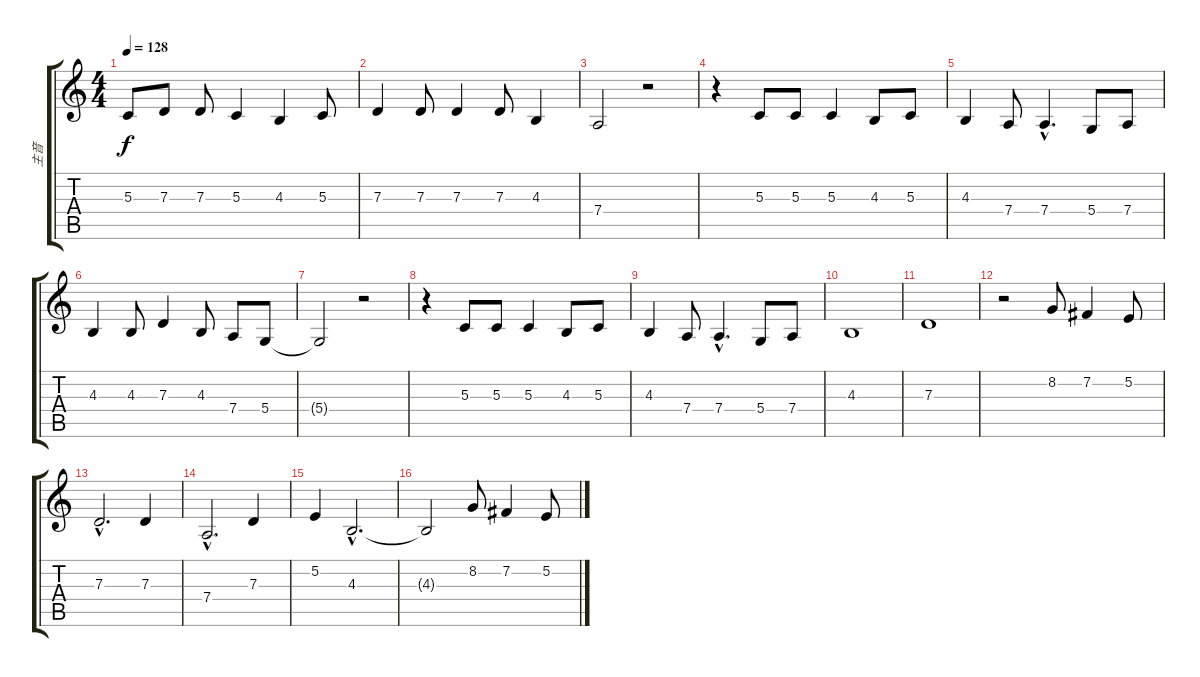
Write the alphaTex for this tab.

\track ("主音" "主音") {instrument synthbrass1}
\staff {score tabs}
\tuning (E4 B3 G3 D3 A2 E2) {hide}
\ts (4 4)
\tempo 128
\clef g2
\ks c
5.3.8{dy f} 7.3.8 7.3.8 5.3.4 4.3.4 5.3.8 |
7.3.4 7.3.8 7.3.4 7.3.8 4.3.4 |
7.4.2 r.2 |
r.4 5.3.8 5.3.8 5.3.4 4.3.8 5.3.8 |
4.3.4 7.4.8 7.4{hac}.4{d} 5.4.8 7.4.8 |
4.3.4 4.3.8 7.3.4 4.3.8 7.4.8 5.4.8 |
5.4{t}.2 r.2 |
r.4 5.3.8 5.3.8 5.3.4 4.3.8 5.3.8 |
4.3.4 7.4.8 7.4{hac}.4{d} 5.4.8 7.4.8 |
4.3.1 |
7.3.1 |
r.2 8.2.8 7.2.4 5.2.8 |
7.3{hac}.2{d} 7.3.4 |
7.4{hac}.2{d} 7.3.4 |
5.2.4 4.3{hac}.2{d} |
4.3{t}.2 8.2.8 7.2.4 5.2.8
